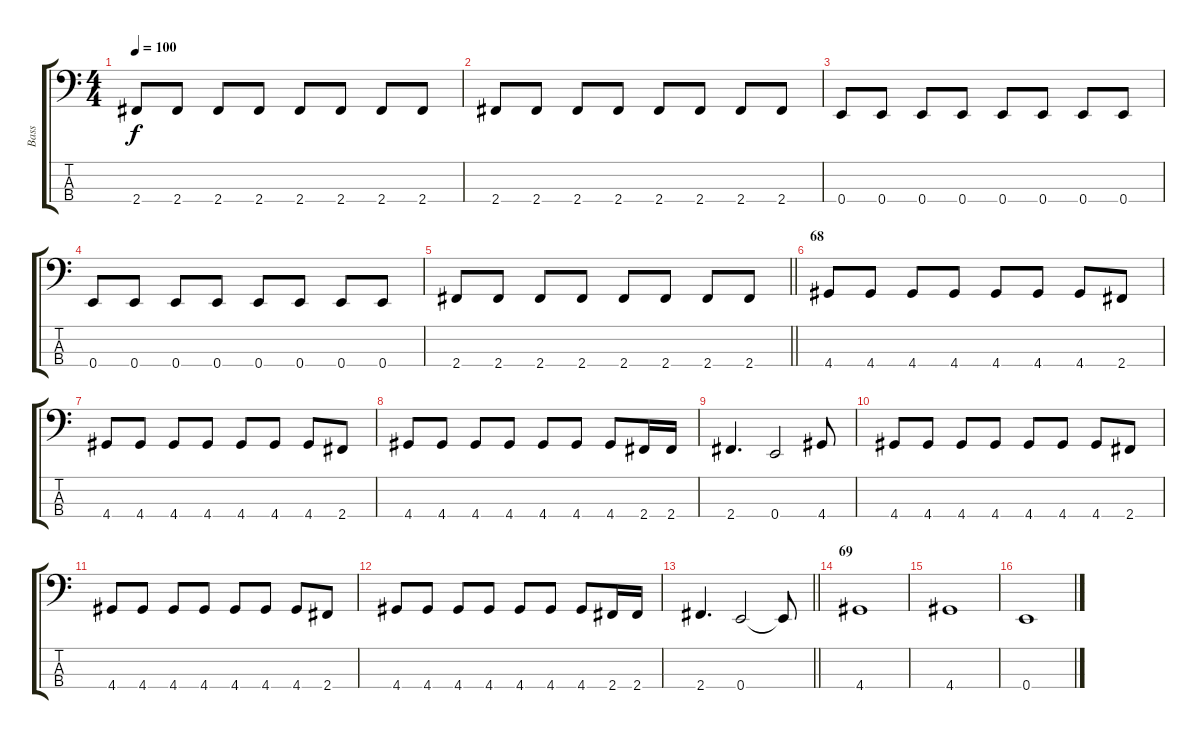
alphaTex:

\track ("Bass" "Bass") {instrument electricbassfinger}
\staff {score tabs}
\tuning (G2 D2 A1 E1) {hide}
\ts (4 4)
\tempo 100
\clef f4
\ks c
2.4.8{dy f} 2.4.8 2.4.8 2.4.8 2.4.8 2.4.8 2.4.8 2.4.8 |
2.4.8 2.4.8 2.4.8 2.4.8 2.4.8 2.4.8 2.4.8 2.4.8 |
0.4.8 0.4.8 0.4.8 0.4.8 0.4.8 0.4.8 0.4.8 0.4.8 |
0.4.8 0.4.8 0.4.8 0.4.8 0.4.8 0.4.8 0.4.8 0.4.8 |
\barLineRight lightlight
2.4.8 2.4.8 2.4.8 2.4.8 2.4.8 2.4.8 2.4.8 2.4.8 |
\section ("" "68")
4.4.8 4.4.8 4.4.8 4.4.8 4.4.8 4.4.8 4.4.8 2.4.8 |
4.4.8 4.4.8 4.4.8 4.4.8 4.4.8 4.4.8 4.4.8 2.4.8 |
4.4.8 4.4.8 4.4.8 4.4.8 4.4.8 4.4.8 4.4.8 2.4.16 2.4.16 |
2.4.4{d} 0.4.2 4.4.8 |
4.4.8 4.4.8 4.4.8 4.4.8 4.4.8 4.4.8 4.4.8 2.4.8 |
4.4.8 4.4.8 4.4.8 4.4.8 4.4.8 4.4.8 4.4.8 2.4.8 |
4.4.8 4.4.8 4.4.8 4.4.8 4.4.8 4.4.8 4.4.8 2.4.16 2.4.16 |
\barLineRight lightlight
2.4.4{d} 0.4.2 0.4{t}.8 |
\section ("" "69")
4.4.1 |
4.4.1 |
0.4.1
